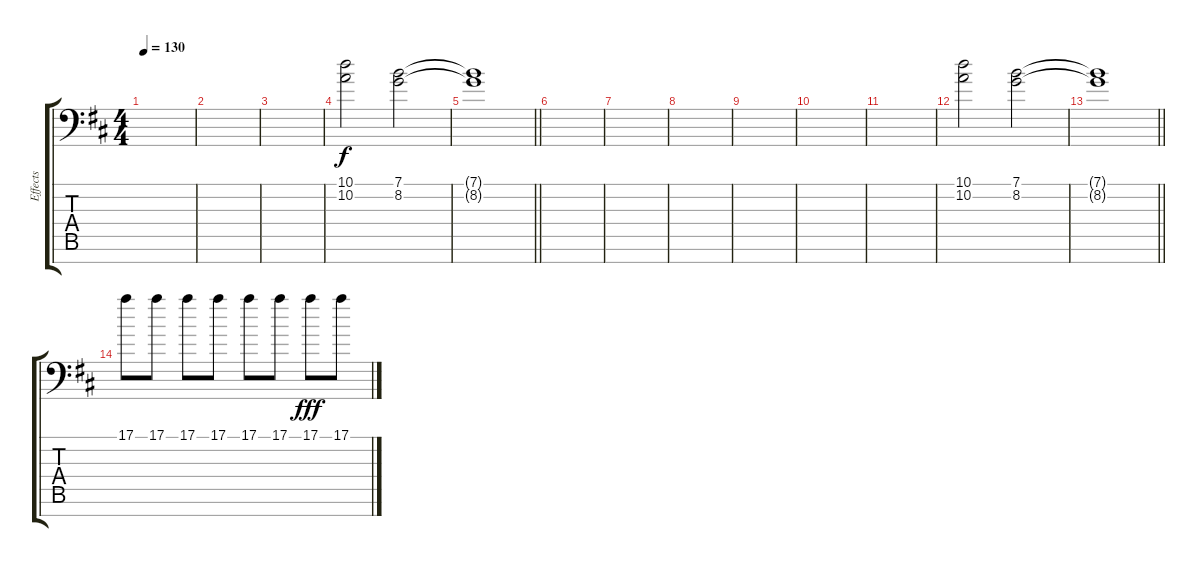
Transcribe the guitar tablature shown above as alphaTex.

\track ("Effects" "Effects") {instrument lead4chiff}
\staff {score tabs}
\tuning (E4 B3 G3 D3 A2 E2 A1) {hide}
\ts (4 4)
\tempo 130
\clef f4
\ks d
|
|
|
(10.1 10.2).2{balance 8 instrument pad5bowed} (7.1 8.2).2 |
\barLineRight lightlight
(7.1{t} 8.2{t}).1 |
|
|
|
|
|
|
(10.1 10.2).2 (7.1 8.2).2 |
\barLineRight lightlight
(7.1{t} 8.2{t}).1 |
17.1.8{instrument pad3polysynth} 17.1.8 17.1.8 17.1.8 17.1.8 17.1.8 17.1.8{dy fff instrument acousticgrandpiano} 17.1.8
